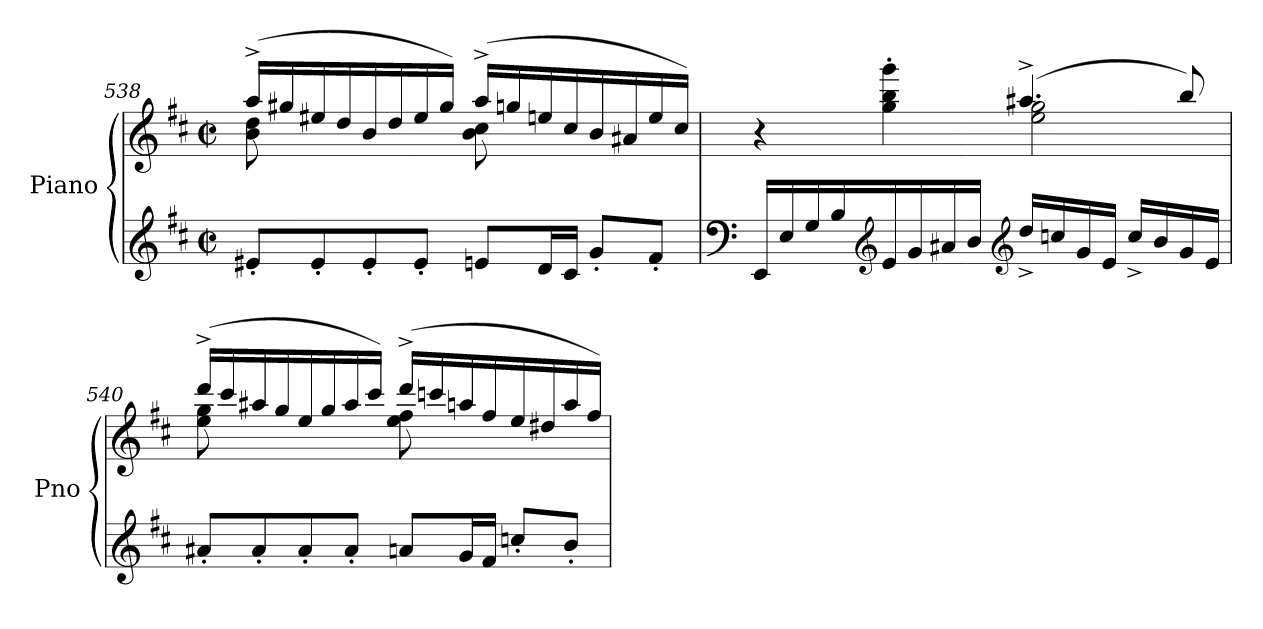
**kern	**kern	**dynam
*part1	*part1	*part1
*staff2	*staff1	*staff1/2
*I"Piano	*	*
*I'Pno	*	*
!!LO:LB:g=z
*clefG2	*clefG2	*
*k[f#c#]	*k[f#c#]	*
*M2/2	*M2/2	*
*met(c|)	*met(c|)	*
=538	=538	=538
*	*^	*
!	!	!	!LO:DY:b=2
8e#X'/L	(>16aa^/LL	8b\ 8dd\	other-dynamics
.	16gg#X/	.	.
8e#'/	16ee#X/	4.ryy	.
.	16dd/	.	.
8e#'/	16b/	.	.
.	16dd/	.	.
8e#'/J	16ee#/	.	.
.	16gg#/JJ)	.	.
8en/L	(>16aa^/LL	8b\ 8cc#\	.
.	16ggn/	.	.
16d/L	16een/	4.ryy	.
16c#/JJ	16cc#/	.	.
8g'/L	16b/	.	.
.	16a#X/	.	.
8f#'/J	16ee/	.	.
.	16cc#/JJ)	.	.
=539	=539	=539	=539
*clefF4	*	*	*
16EE/LL	4r	2ryy	.
16E/	.	.	.
16G/	.	.	.
16B/	.	.	.
*clefG2	*	*	*
16e/	4gg\' 4bb\' 4ggg\'	.	.
16g/	.	.	.
16a#X/	.	.	.
16b/JJ	.	.	.
*clefG2	*	*	*
16dd^/LL	(>4.aa#X^/	2ee\ 2gg\	.
16ccn/	.	.	.
16g/	.	.	.
16e/JJ	.	.	.
16cc^/LL	.	.	.
16b/	.	.	.
16g/	8bb/)	.	.
16e/JJ	.	.	.
!!LO:LB:g=z	!!
=540	=540	=540	=540
!	!	!	!LO:DY:b=2
8a#X'/L	(>16ddd^/LL	8ee\ 8gg\	other-dynamics
.	16ccc#/	.	.
8a#'/	16aa#X/	4.ryy	.
.	16gg/	.	.
8a#'/	16ee/	.	.
.	16gg/	.	.
8a#'/J	16aa#/	.	.
.	16ccc#/JJ)	.	.
8an/L	(>16ddd^/LL	8ee\ 8ff#\	.
.	16cccn/	.	.
16g/L	16aan/	4.ryy	.
16f#/JJ	16ff#/	.	.
8ccn'/L	16ee/	.	.
.	16dd#X/	.	.
8b'/J	16aa/	.	.
.	16ff#/JJ)	.	.
*	*v	*v	*
=	=	=
*-	*-	*-
